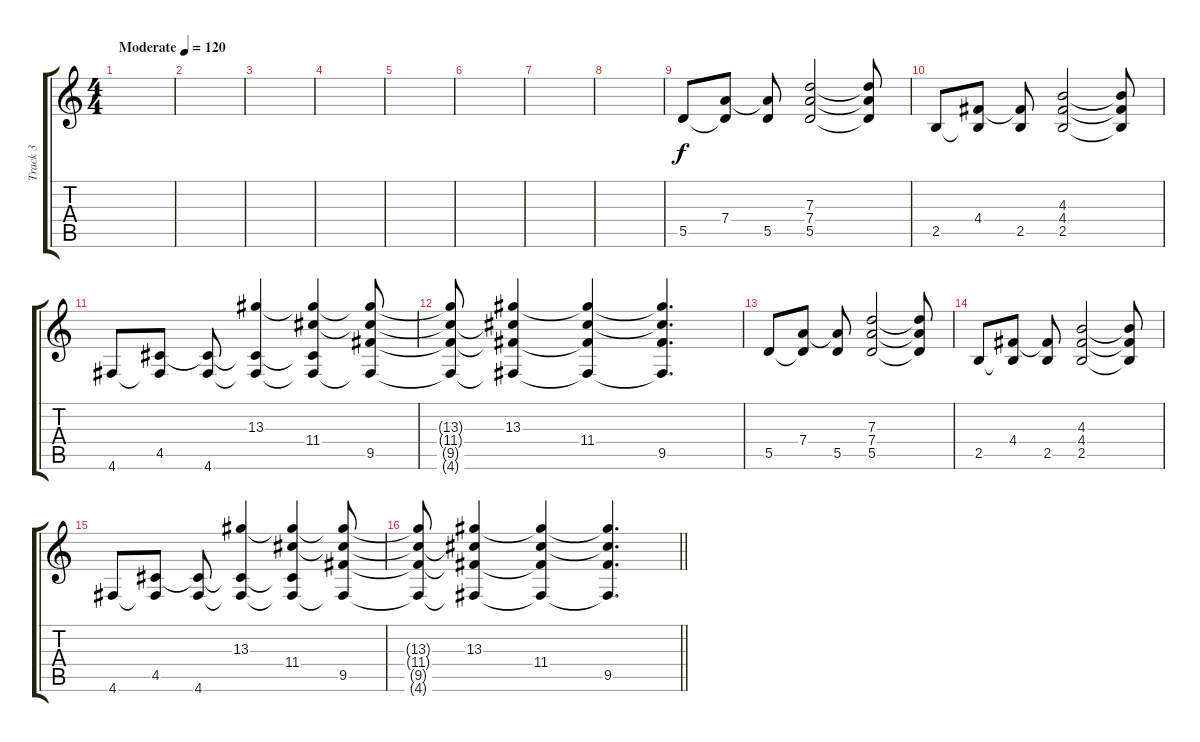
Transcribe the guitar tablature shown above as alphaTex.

\track ("Track 3" "Track 3") {instrument acousticguitarsteel}
\staff {score tabs}
\tuning (E4 B3 G3 D3 A2 D2) {hide}
\ts (4 4)
\tempo (120 "Moderate")
\clef g2
\ks c
|
|
|
|
|
|
|
|
5.5.8 (7.4 5.5{t}).8 (7.4{t} 5.5).8 (7.3 7.4 5.5).2 (7.3{t} 7.4{t} 5.5{t}).8 |
2.5.8 (4.4 2.5{t}).8 (4.4{t} 2.5).8 (4.3 4.4 2.5).2 (4.3{t} 4.4{t} 2.5{t}).8 |
4.6.8 (4.5 4.6{t}).8 (4.5{t} 4.6).8 (13.3 4.5{t} 4.6{t}).4 (13.3{t} 11.4 4.5{t} 4.6{t}).4 (13.3{t} 11.4{t} 9.5 4.6{t}).8 |
(13.3{t} 11.4{t} 9.5{t} 4.6{t}).8 (13.3 11.4{t} 9.5{t} 4.6{t}).4 (13.3{t} 11.4 9.5{t} 4.6{t}).4 (13.3{t} 11.4{t} 9.5 4.6{t}).4{d} |
5.5.8 (7.4 5.5{t}).8 (7.4{t} 5.5).8 (7.3 7.4 5.5).2 (7.3{t} 7.4{t} 5.5{t}).8 |
2.5.8 (4.4 2.5{t}).8 (4.4{t} 2.5).8 (4.3 4.4 2.5).2 (4.3{t} 4.4{t} 2.5{t}).8 |
4.6.8 (4.5 4.6{t}).8 (4.5{t} 4.6).8 (13.3 4.5{t} 4.6{t}).4 (13.3{t} 11.4 4.5{t} 4.6{t}).4 (13.3{t} 11.4{t} 9.5 4.6{t}).8 |
\barLineRight lightlight
(13.3{t} 11.4{t} 9.5{t} 4.6{t}).8 (13.3 11.4{t} 9.5{t} 4.6{t}).4 (13.3{t} 11.4 9.5{t} 4.6{t}).4 (13.3{t} 11.4{t} 9.5 4.6{t}).4{d}
